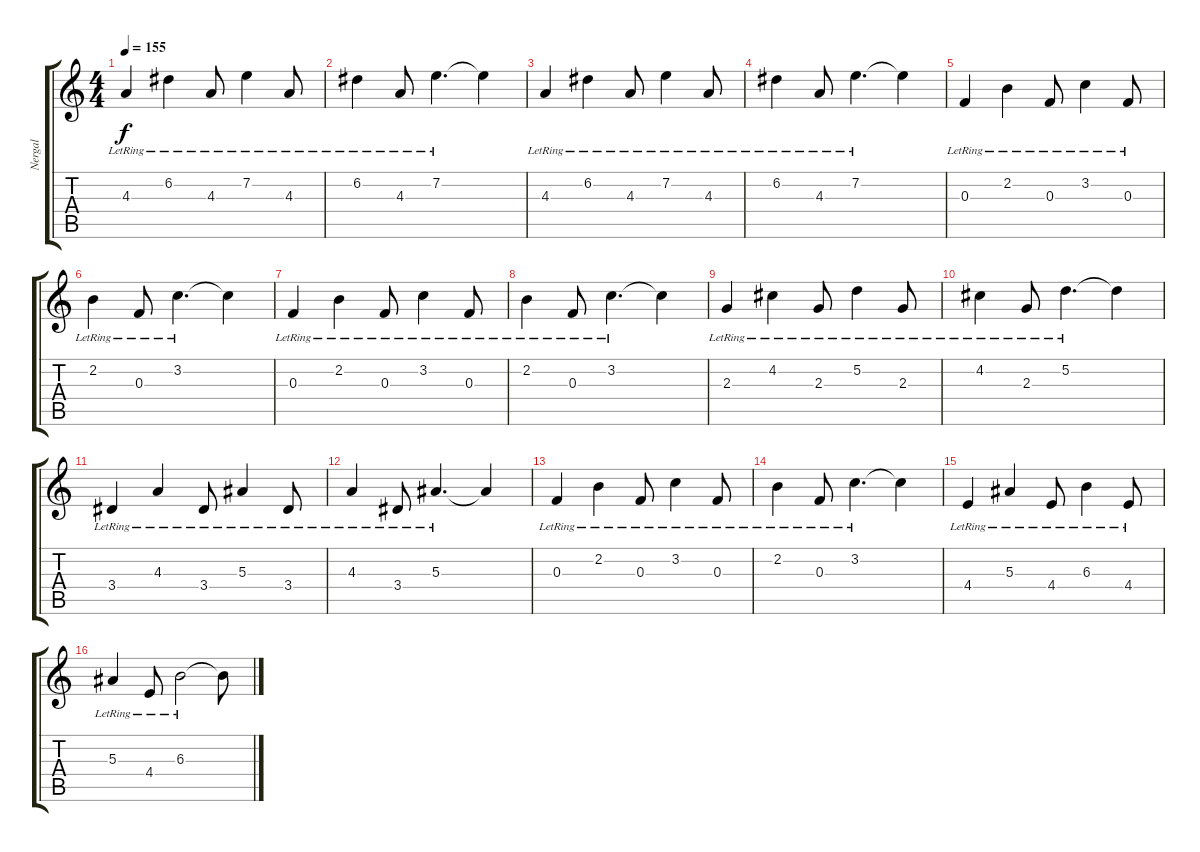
\track ("Nergal" "Nergal") {instrument electricguitarjazz}
\staff {score tabs}
\tuning (D4 A3 F3 C3 G2 D2) {hide}
\ts (4 4)
\tempo 155
\clef g2
\ks c
4.3{lr}.4{dy f} 6.2{lr}.4 4.3{lr}.8 7.2{lr}.4 4.3{lr}.8 |
6.2{lr}.4 4.3{lr}.8 7.2{lr}.4{d} 7.2{t}.4 |
4.3{lr}.4 6.2{lr}.4 4.3{lr}.8 7.2{lr}.4 4.3{lr}.8 |
6.2{lr}.4 4.3{lr}.8 7.2{lr}.4{d} 7.2{t}.4 |
0.3{lr}.4 2.2{lr}.4 0.3{lr}.8 3.2{lr}.4 0.3{lr}.8 |
2.2{lr}.4 0.3{lr}.8 3.2{lr}.4{d} 3.2{t}.4 |
0.3{lr}.4 2.2{lr}.4 0.3{lr}.8 3.2{lr}.4 0.3{lr}.8 |
2.2{lr}.4 0.3{lr}.8 3.2{lr}.4{d} 3.2{t}.4 |
2.3{lr}.4 4.2{lr}.4 2.3{lr}.8 5.2{lr}.4 2.3{lr}.8 |
4.2{lr}.4 2.3{lr}.8 5.2{lr}.4{d} 5.2{t}.4 |
3.4{lr}.4 4.3{lr}.4 3.4{lr}.8 5.3{lr}.4 3.4{lr}.8 |
4.3{lr}.4 3.4{lr}.8 5.3{lr}.4{d} 5.3{t}.4 |
0.3{lr}.4 2.2{lr}.4 0.3{lr}.8 3.2{lr}.4 0.3{lr}.8 |
2.2{lr}.4 0.3{lr}.8 3.2{lr}.4{d} 3.2{t}.4 |
4.4{lr}.4 5.3{lr}.4 4.4{lr}.8 6.3{lr}.4 4.4{lr}.8 |
5.3{lr}.4 4.4{lr}.8 6.3{lr}.2 6.3{t}.8
